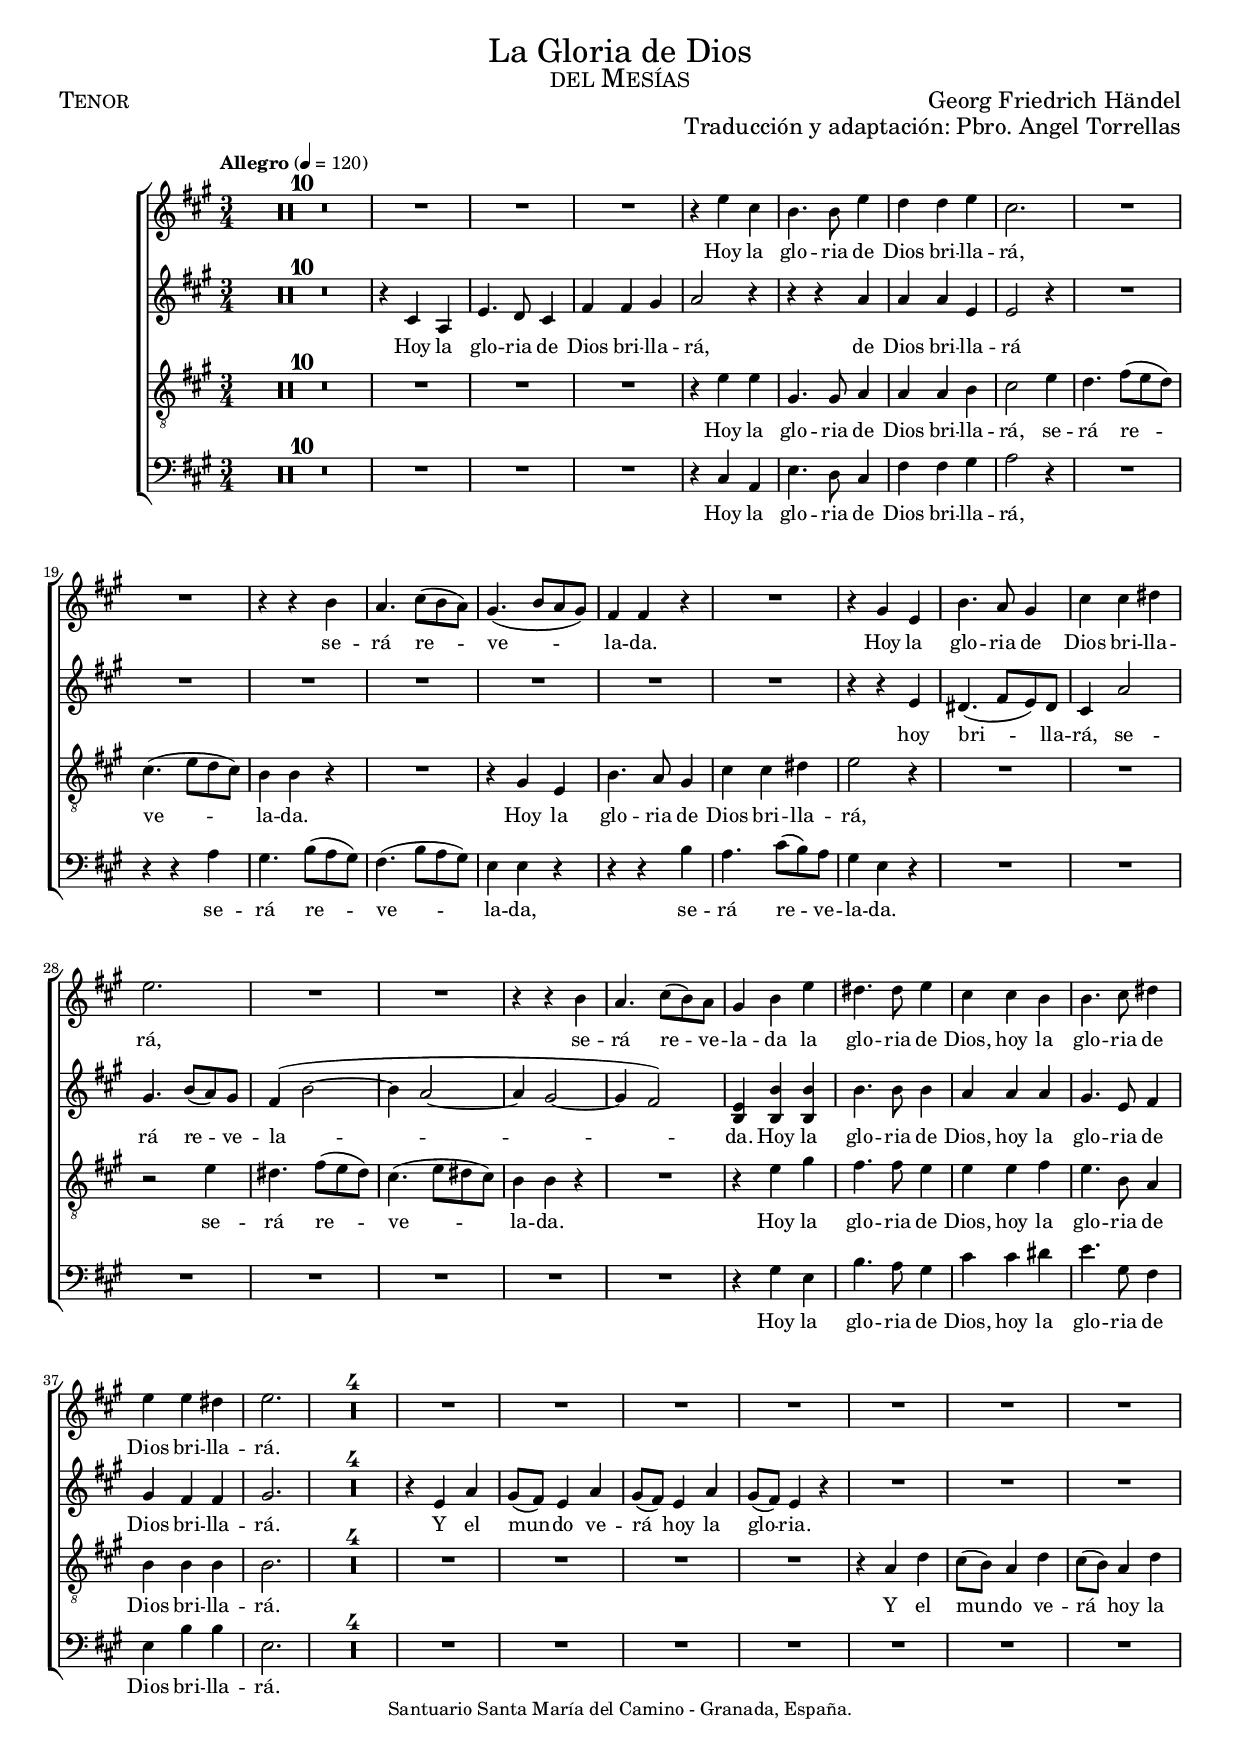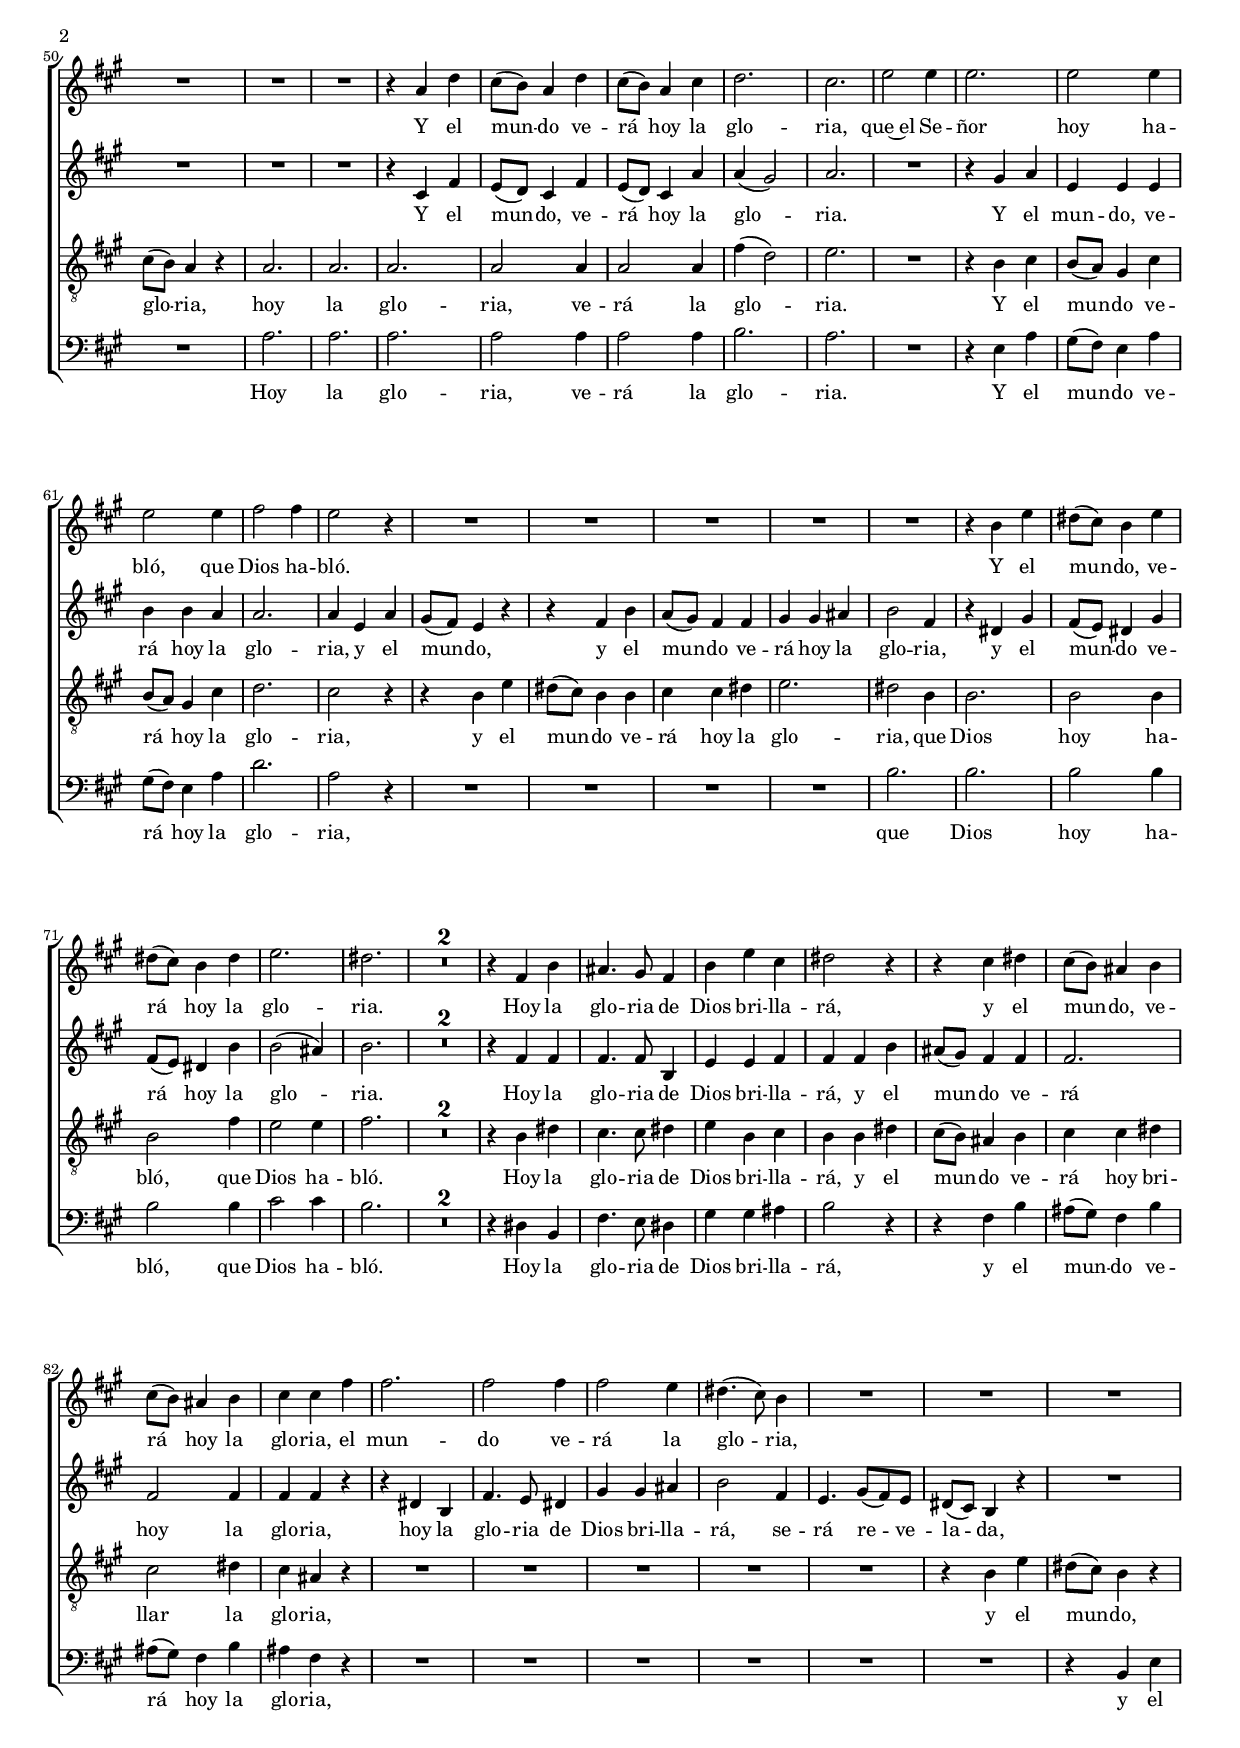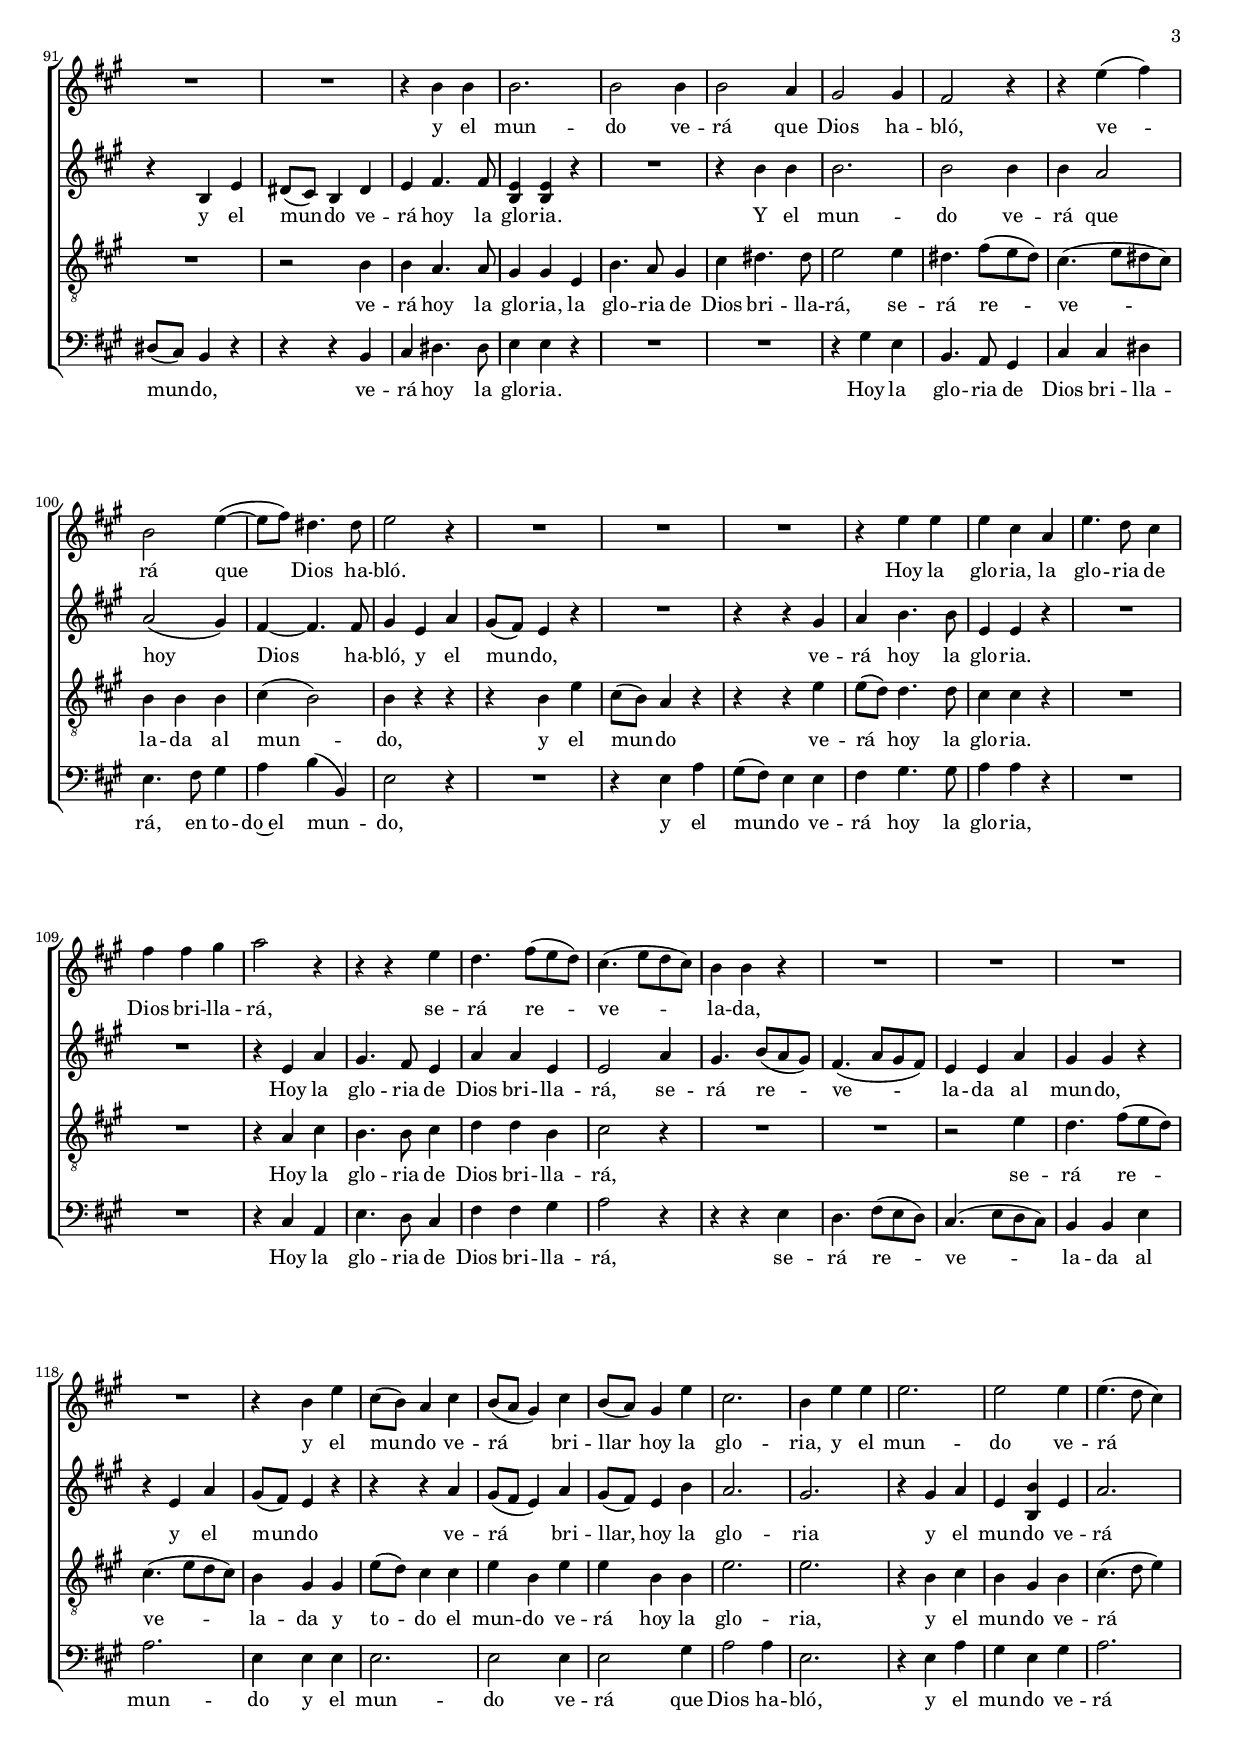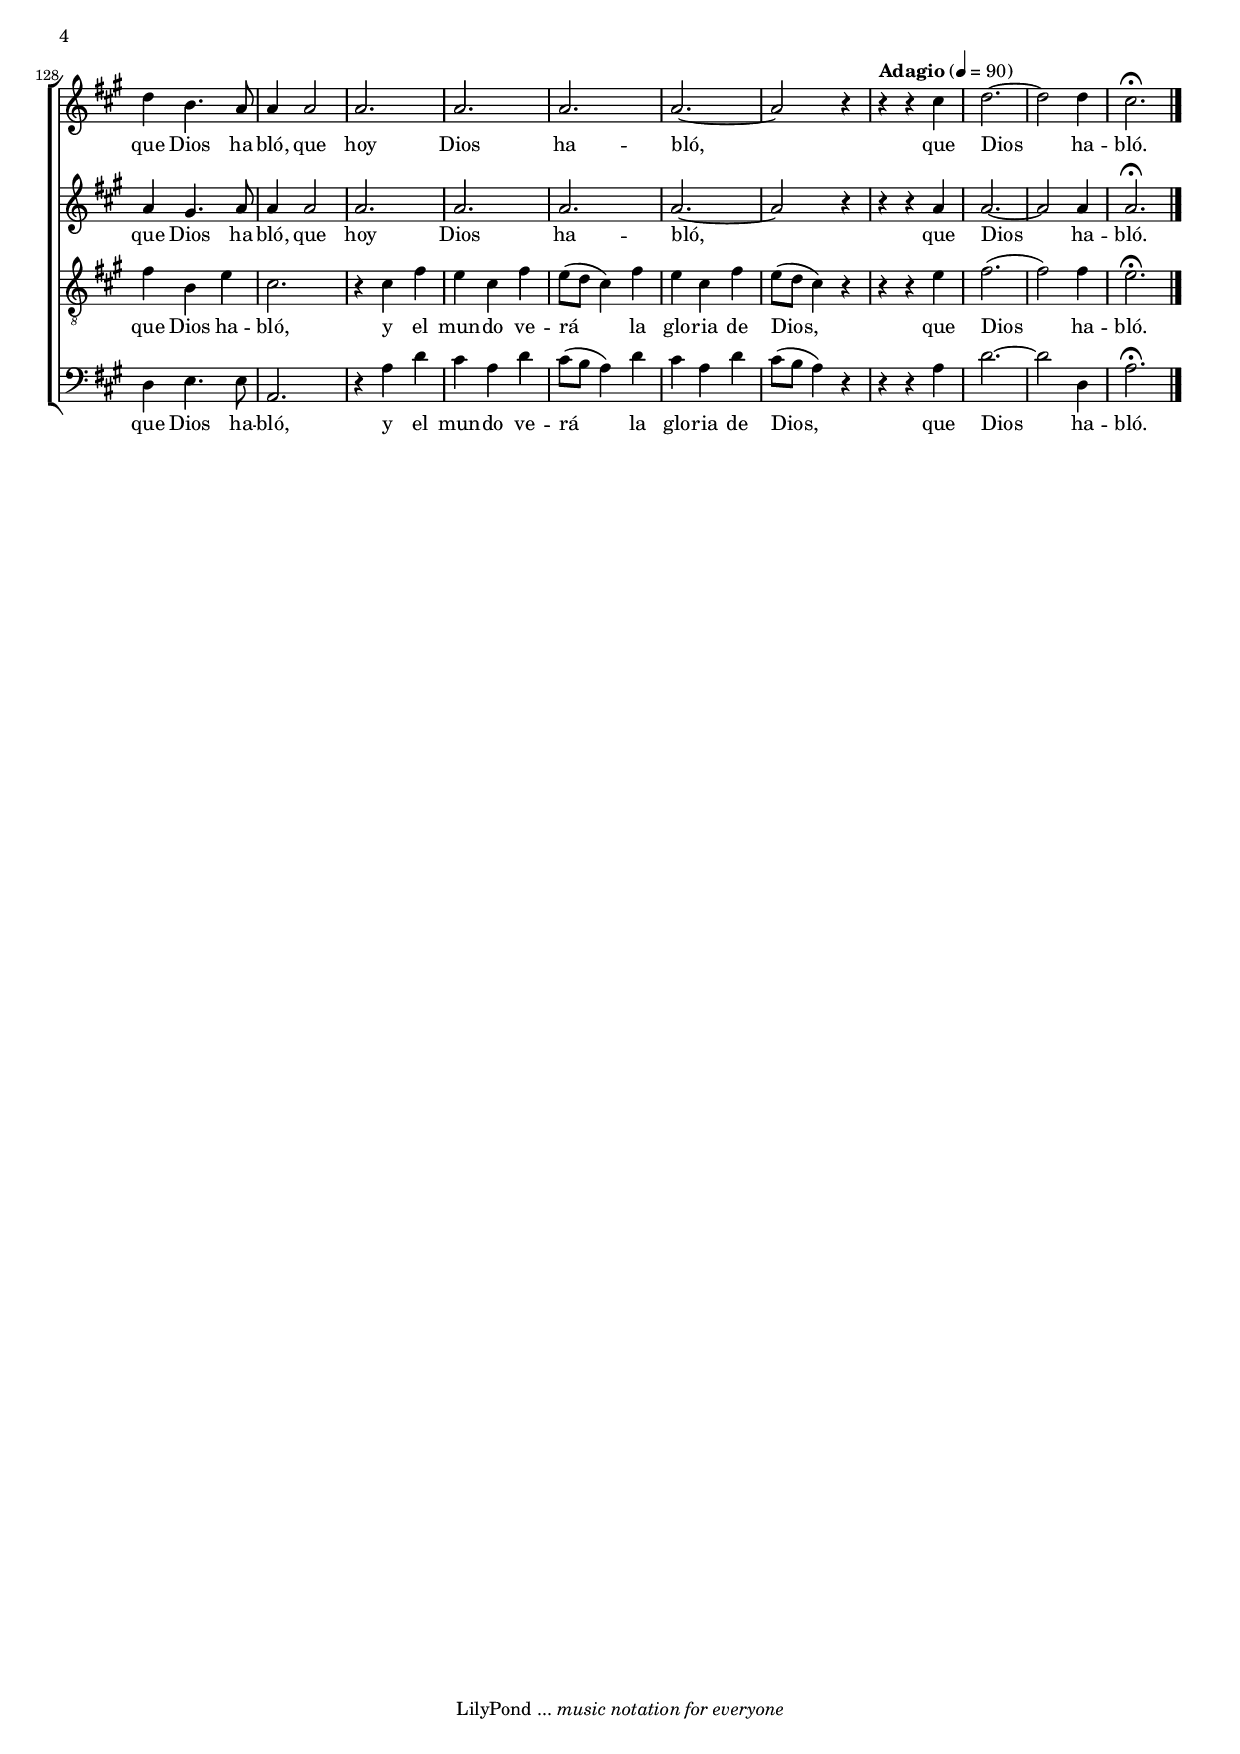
% ****************************************************************
%	Hoy la Gloria de Dios brillara - Coro
%	by serach.sam@
% ****************************************************************
\language "espanol"
\version "2.19.49"

soprano = \relative do'' {
  
  \compressFullBarRests
  \dynamicUp
  % La musica va aqui
  R2.*13			|
  r4 mi dos		|
  si4. si8 mi4		|
  re4 re mi		|
  dos2.			|
  R2.*2			|
  r4 r si		|
  la4. dos8( si la)	|
  sols4.( si8 la sols)	|
  fas4 fas r		|
  R2.			|
  r4 sols mi		|
  si'4. la8 sols4		|
  dos4 dos res		|
  mi2.			|
  R2.*2			|
  r4 r si		|
  la4. dos8( si) la	|
  sols4 si mi		|
  res4. res8 mi4		|
  dos4 dos si		|
  si4. dos8 res4		|
  mi4 mi res		|
  mi2.			|
  R2.*14			|
  r4 la,4 re		|
  dos8( si) la4 re	|
  dos8( si) la4 dos	|
  re2.			|
  dos2.			|
  mi2 mi4		|
  mi2.			|
  mi2 mi4		|
  mi2 mi4		|
  fas2 fas4		|
  mi2 r4			|
  R2.*5			|
  r4 si mi		|
  res8( dos) si4 mi	|
  res8( dos) si4 res	|
  mi2.			|
  res2.			|
  R2.*2			|
  r4 fas, si		|
  las4. sols8 fas4	|
  si4 mi dos		|
  res2 r4		|
  r4 dos res		|
  dos8( si) las4 si	|
  dos8( si) las4 si	|
  dos4 dos fas		|
  fas2.			|
  fas2 fas4		|
  fas2 mi4		|
  res4.( dos8) si4	|
  R2.*5			|
  r4 si si		|
  si2.			|
  si2 si4		|
  si2 la4		|
  sols2 sols4		|
  fas2 r4		|
  r4 mi'4( fas)		|
  si,2 mi4(~		|
  mi8 fas) res4. res8	|
  mi2 r4			|
  R2.*3			|
  r4 mi mi		|
  mi4 dos la		|
  mi'4. re8 dos4		|
  fas4 fas sols		|
  la2 r4			|
  r4 r mi		|
  re4. fas8( mi re)	|
  dos4.( mi8 re dos)	|
  si4 si r		|
  R2.*4			|
  r4 si mi		|
  dos8( si) la4 dos	|
  si8( la sols4) dos	|
  si8( la) sols4 mi'	|
  dos2.			|
  si4 mi mi		|
  mi2.			|
  mi2 mi4		|
  mi4.( re8 dos4)	|
  re4 si4. la8		|
  la4 la2		|
  la2.			|
  la2.			|
  la2.			|
  la2.~			|
  la2 r4			|
  r4 r dos		|
  re2.~			|
  re2 re4		|
  dos2. \fermata		|
}

letrasoprano = \lyricmode {
  % Lyrics follow here.
  Hoy la glo -- ria de Dios bri -- lla -- rá, se -- rá re -- ve -- la -- da.
  Hoy la glo -- ria de Dios bri -- lla -- rá, se -- rá re -- ve -- la -- da
  la glo -- ria de Dios, hoy la glo -- ria de Dios bri -- lla -- rá.
  Y el mun -- do ve -- rá hoy la glo -- ria, que~el Se -- ñor hoy ha -- bló, que Dios ha -- bló.
  Y el mun -- do, ve -- rá hoy la glo -- ria.
  Hoy la glo -- ria de Dios bri -- lla -- rá, y el mun -- do, ve -- rá hoy la glo -- ria,
  el mun -- do ve -- rá la glo -- ria, y el mun -- do ve -- rá que Dios ha -- bló,
  ve -- rá que Dios ha -- bló.
  Hoy la glo -- ria, la glo -- ria de Dios bri -- lla -- rá, se -- rá re -- ve -- la -- da,
  y el mun -- do ve -- rá bri -- llar hoy la glo -- ria,
  y el mun -- do ve -- rá que Dios ha -- bló,
  que hoy Dios ha -- bló, que Dios ha -- bló.
} 

alto = \relative do' {
  
  \compressFullBarRests
  \dynamicUp
  % La musica va aqui
  R2.*10			|
  r4 dos la		|
  mi'4. re8 dos4		|
  fas4 fas sols		|
  la2 r4			|
  r4 r la4		|
  la4 la mi		|
  mi2 r4			|
  R2.*7			|
  r4 r mi		|
  res4.( fas8 mi) res	|
  dos4 la'2		|
  sols4. si8( la) sols	|
  fas4( si2~		|
  si4 la2~		|
  la4 sols2~		|
  sols4 fas2)		|
  <si, mi>4 <si si'> <si si'> |
  si'4. si8 si4		|
  la4 la la		|
  sols4. mi8 fas4	|
  sols4 fas fas		|
  sols2.			|
  R2.*4			|
  r4 mi4 la		|
  sols8( fas) mi4 la	|
  sols8( fas) mi4 la	|
  sols8( fas) mi4 r	|
  R2.*6			|
  r4 dos4 fas		|
  mi8( re) dos4 fas	|
  mi8( re) dos4 la'	|
  la4( sols2)		|
  la2.			|
  R2.			|
  r4 sols la		|
  mi4 mi mi		|
  si'4 si la		|
  la2.			|
  la4 mi la		|
  sols8( fas) mi4 r	|
  r4 fas si		|
  la8( sols) fas4 fas	|
  sols4 sols las		|
  si2 fas4		|
  r4 res sols		|
  fas8( mi) res4 sols	|
  fas8( mi) res4 si'	|
  si2( las4)		|
  si2.			|
  R2.*2			|
  r4 fas fas		|
  fas4. fas8 si,4		|
  mi4 mi fas		|
  fas4 fas si		|
  las8( sols) fas4 fas	|
  fas2.			|
  fas2 fas4		|
  fas4 fas r		|
  r4 res si		|
  fas'4. mi8 res4	|
  sols4 sols las		|
  si2 fas4		|
  mi4. sols8( fas) mi	|
  res8( dos) si4 r	|
  R2.			|
  r4 si4 mi		|
  res8( dos) si4 res	|
  mi4 fas4. fas8		|
  <si, mi>4 <si mi> r	|
  R2.			|
  r4 si' si		|
  si2.			|
  si2 si4		|
  si4 la2		|
  la2( sols4)		|
  fas4~ fas4. fas8	|
  sols4 mi la		|
  sols8( fas) mi4 r	|
  R2.			|
  r4 r sols		|
  la4 si4. si8		|
  mi,4 mi r		|
  R2.*2			|
  r4 mi la		|
  sols4. fas8 mi4	|
  la4 la mi		|
  mi2 la4		|
  sols4. si8( la sols)	|
  fas4.( la8 sols fas)	|
  mi4 mi la		|
  sols4 sols r		|
  r4 mi la		|
  sols8( fas) mi4 r	|
  r4 r la		|
  sols8( fas mi4) la	|
  sols8( fas) mi4 si'	|
  la2.			|
  sols2.			|
  r4 sols la		|
  mi4 <si si'> mi	|
  la2.			|
  la4 sols4. la8		|
  la4 la2		|
  la2.			|
  la2.			|
  la2.			|
  la2.~			|
  la2 r4			|
  r4 r la		|
  la2.~			|
  la2 la4		|
  la2. \fermata		|
}

letraalto = \lyricmode {
  % Lyrics follow here.
  Hoy la glo -- ria de Dios bri -- lla -- rá, de Dios bri -- lla -- rá 
  hoy bri -- lla -- rá, se -- rá re -- ve -- la -- da.
  Hoy la glo -- ria de Dios, hoy la glo -- ria de Dios bri -- lla -- rá.
  Y el mun -- do ve -- rá hoy la glo -- ria.
  Y el mun -- do, ve -- rá hoy la glo -- ria.
  Y el mun -- do, ve -- rá hoy la glo -- ria,
  y el mun -- do, y el mun -- do ve -- rá hoy la glo -- ria,
  y el mun -- do ve -- rá hoy la glo -- ria.
  Hoy la glo -- ria de Dios bri -- lla -- rá, y el mun -- do ve -- rá hoy la glo -- ria,
  hoy la glo -- ria de Dios bri -- lla -- rá, se -- rá re -- ve -- la -- da,
  y el mun -- do ve -- rá hoy la glo -- ria.
  Y el mun -- do ve -- rá que hoy Dios ha -- bló, y el mun -- do,
  ve -- rá hoy la glo -- ria.
  Hoy la glo -- ria de Dios bri -- lla -- rá, se -- rá re -- ve -- la -- da al mun -- do,
  y el mun -- do ve -- rá bri -- llar, hoy la glo -- ria
  y el mun -- do ve -- rá que Dios ha -- bló,
  que hoy Dios ha -- bló, que Dios ha -- bló.
} 

tenor = \relative do' {
  \clef "treble_8"
  
  \compressFullBarRests
  \dynamicUp
  % Music follows here.
  R2.*13 		| % 13
  r4 mi4 mi4 		| % 14
  sols,4. sols8 la4 	| % 15
  la4 la4 si4 		| % 16
  dos2 mi4 		| % 17
  re4. fas8( mi8 re8) 	| % 18
  dos4.( mi8 re8 dos8) 	| % 19
  si4 si4 r4 		| % 20
  R2. 			| % 21
  r4 sols4 mi4 		| % 22
  si'4. la8 sols4 	| % 23
  dos4 dos4 res4 	| % 24
  mi2 r4 		| % 25
  R2.*2 			| % 27
  r2 mi4 		| % 28
  res4. fas8( mi8 res8) 	| % 29
  dos4.( mi8 res8 dos8) 	| % 30
  si4 si4 r4 		| % 31
  R2. 			| % 32
  r4 mi4 sols4 		| % 33
  fas4. fas8 mi4 	| % 34
  mi4 mi4 fas4 		| % 35
  mi4. si8 la4 		| % 36
  si4 si4 si4 		| % 37
  si2. 			| % 38
  R2.*8 			| % 46
  r4 la4 re4 		| % 47
  dos8( si8) la4 re4 	| % 48
  dos8( si8) la4 re4 	| % 49
  dos8( si8) la4 r4 	| % 50
  la2. 			| % 51
  la2. 			| % 52
  la2. 			| % 53
  la2 la4 		| % 54
  la2 la4 		| % 55
  fas'4( re2) 		| % 56
  mi2. 			| % 57
  R2. 			| % 58
  r4 si4 dos4 		| % 59
  si8( la8) sols4 dos4 	| % 60
  si8( la8) sols4 dos4 	| % 61
  re2. 			| % 62
  dos2 r4 		| % 63
  r4 si4 mi4 		| % 64
  res8( dos8) si4 si4 	| % 65
  dos4 dos4 res4 	| % 66
  mi2. 			| % 67
  res2 si4 		| % 68
  si2. 			| % 69
  si2 si4 		| % 70
  si2 fas'4 		| % 71
  mi2 mi4 		| % 72
  fas2. 			| % 73
  R2.*2 			| % 75
  r4 si,4 res4 		| % 76
  dos4. dos8 res4 	| % 77
  mi4 si4 dos4 		| % 78
  si4 si4 res4 		| % 79
  dos8( si8) las4 si4 	| % 80
  dos4 dos4 res4 	| % 81
  dos2 res4 		| % 82
  dos4 las4 r4 		| % 83
  R2.*5 			| % 88
  r4 si4 mi4 		| % 89
  res8( dos8) si4 r4 	| % 90
  R2. 			| % 91
  r2 si4 		| % 92
  si4 la4. la8 		| % 93
  sols4 sols4 mi4 	| % 94
  si'4. la8 sols4 	| % 95
  dos4 res4. res8 	| % 96
  mi2 mi4 		| % 97
  res4. fas8( mi8 res8) 	| % 98
  dos4.( mi8 res8 dos8) 	| % 99
  si4 si si		| % 100
  dos4( si2) 		| % 101
  si4 r4 r 		| % 102
  r4 si4 mi4 		| % 103
  dos8( si8) la4 r4 	| % 104
  r4 r mi' 		| % 105
  mi8( re8) re4. re8 	| % 106
  dos4 dos4 r4 		| % 107
  R2.*2 			| % 109
  r4 la4 dos4 		| % 110
  si4. si8 dos4 		| % 111
  re4 re4 si4 		| % 112
  dos2 r4 		| % 113
  R2.*2 			| % 115
  r2 mi4 		| % 116
  re4. fas8( mi8 re8) 	| % 117
  dos4.( mi8 re8 dos8) 	| % 118
  si4 sols4 sols4 	| % 119
  mi'8( re8) dos4 dos4 	| % 120
  mi4 si4 mi4 		| % 121
  mi4 si4 si4 		| % 122
  mi2. 			| % 123
  mi2. 			| % 124
  r4 si4 dos4 		| % 125
  si4 sols4 si4 		| % 126
  dos4.( re8 mi4) 	| % 127
  fas4 si,4 mi4 		| % 128
  dos2. 			| % 129
  r4 dos4 fas4 		| % 130
  mi4 dos4 fas4 		| % 131
  mi8( re8 dos4) fas4 	| % 132
  mi4 dos4 fas4 		| % 133
  mi8( re8 dos4) r4 	| % 134
  r4 r mi 		| % 135
  fas2.( 		| % 136
  fas2) fas4 		| % 137
  mi2.\fermata 		| % 138
}

letratenor = \lyricmode {
  % Lyrics follow here.
  Hoy la glo -- ria de Dios bri -- lla -- rá, se -- rá re -- ve -- la -- da.
  Hoy la glo -- ria de Dios bri -- lla -- rá, se -- rá re -- ve -- la -- da.
  Hoy la glo -- ria de Dios, hoy la glo -- ria de Dios  bri -- lla -- rá.	
  Y el mun -- do ve -- rá hoy la glo -- ria, hoy la glo -- ria, ve -- rá la glo -- ria.
  Y el mun -- do ve -- rá hoy la glo -- ria, y el mun -- do ve -- rá hoy la glo -- ria,
  que Dios hoy ha -- bló, que Dios ha -- bló.
  Hoy la glo -- ria de Dios bri -- lla -- rá, y el mun -- do ve -- rá hoy bri -- llar la glo -- ria,
  y el mun -- do, ve -- rá hoy la glo -- ria, la glo -- ria de Dios bri -- lla -- rá,
  se -- rá re -- ve -- la -- da al mun -- do, y el mun -- do ve -- rá hoy la glo -- ria.
  Hoy la glo -- ria de Dios bri -- lla -- rá, se -- rá re -- ve -- la -- da 
  y to -- do el mun -- do ve -- rá hoy la glo -- ria,
  y el mun -- do ve -- rá que Dios ha -- bló,
  y el mun -- do ve -- rá la glo -- ria de Dios, que Dios ha -- bló.
}
 

bajo = \relative do {
  \clef bass
  
  \compressFullBarRests
  \dynamicUp
  % Music follows here.
  R2.*13 		| % 13
  r4 dos la		|
  mi'4. re8 dos4		|
  fas4 fas sols		|
  la2 r4			|
  R2.			|
  r4 r la		|
  sols4. si8( la sols)	|
  fas4.( si8 la sols)	|
  mi4 mi r		|
  r4 r si'		|
  la4. dos8( si) la	|
  sols4 mi r		|
  R2.*7			|
  r4 sols mi		|
  si'4. la8 sols4	|
  dos4 dos res		|
  mi4. sols,8 fas4	|
  mi4 si' si		|
  mi,2.			|
  R2.*12			|
  la2.			|
  la2.			|
  la2.			|
  la2 la4		|
  la2 la4		|
  si2.			|
  la2.			|
  R2.			|
  r4 mi la		|
  sols8( fas) mi4 la	|
  sols8( fas) mi4 la	|
  re2.			|
  la2 r4			|
  R2.*4			|
  si2.			|
  si2.			|
  si2 si4		|
  si2 si4		|
  dos2 dos4		|
  si2.			|
  R2.*2			|
  r4 res, si		|
  fas'4. mi8 res4	|
  sols4 sols las		|
  si2 r4			|
  r4 fas si		|
  las8( sols) fas4 si	|
  las8( sols) fas4 si	|
  las4 fas r		|
  R2.*6			|
  r4 si, mi		|
  res8( dos) si4 r	|
  r4 r si		|
  dos4 res4. res8	|
  mi4 mi r		|
  R2.*2			|
  r4 sols mi		|
  si4. la8 sols4		|
  dos4 dos res		|
  mi4. fas8 sols4	|
  la4 si( si,)		|
  mi2 r4			|
  R2.			|
  r4 mi la		|
  sols8( fas) mi4 mi	|
  fas4 sols4. sols8	|
  la4 la r		|
  R2.*2			|
  r4 dos, la		|
  mi'4. re8 dos4		|
  fas4 fas sols		|
  la2 r4			|
  r4 r mi		|
  re4. fas8( mi re)	|
  dos4.( mi8 re dos)	|
  si4 si mi		|
  la2.			|
  mi4 mi mi		|
  mi2.			|
  mi2 mi4		|
  mi2 sols4		|
  la2 la4		|
  mi2.			|
  r4 mi la		|
  sols4 mi sols		|
  la2.			|
  re,4 mi4. mi8		|
  la,2.			|
  r4 la' re		|
  dos4 la re		|
  dos8( si la4) re	|
  dos4 la re		|
  dos8( si la4)	r	|
  r4 r la		|
  re2.~			|
  re2 re,4		|
  la'2. \fermata		|
}

letrabajo = \lyricmode {
  % Lyrics follow here.
  Hoy la glo -- ria de Dios bri -- lla -- rá, se -- rá re -- ve -- la -- da, se -- rá re -- ve -- la -- da.
  Hoy la glo -- ria de Dios, hoy la glo -- ria de Dios  bri -- lla -- rá.	
  Hoy la glo -- ria, ve -- rá la glo -- ria.
  Y el mun -- do ve -- rá hoy la glo -- ria, que Dios hoy ha -- bló, que Dios ha -- bló.
  Hoy la glo -- ria de Dios bri -- lla -- rá, y el mun -- do ve -- rá hoy la glo -- ria,
  y el mun -- do, ve -- rá hoy la glo -- ria.
  Hoy la glo -- ria de Dios bri -- lla -- rá, en to -- do~el mun -- do,
  y el mun -- do ve -- rá hoy la glo -- ria,
  Hoy la glo -- ria de Dios bri -- lla -- rá, se -- rá re -- ve -- la -- da al mun -- do
  y el mun -- do ve -- rá que Dios ha -- bló,
  y el mun -- do ve -- rá que Dios ha -- bló,
  y el mun -- do ve -- rá la glo -- ria de Dios, que Dios ha -- bló.
}
 


#(set-global-staff-size 16)

\markup { \fill-line { \center-column { \fontsize #5 "La Gloria de Dios" \fontsize #3 \caps "del Mesías" } } }
\markup { \fill-line { \fontsize #2 \smallCaps "Tenor" \fontsize #2 "Georg Friedrich Händel"  } }
\markup { \fill-line { " " \right-column { \fontsize #2 "Traducción y adaptación: Pbro. Angel Torrellas"  } } }

\header {
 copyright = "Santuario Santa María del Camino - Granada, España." 
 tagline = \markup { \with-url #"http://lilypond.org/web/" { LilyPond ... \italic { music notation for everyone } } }
 breakbefore = ##t
}

% parametros globales
global = {
  \key la \major
  \time 3/4
  \tempo "Allegro" 4=120
  s2.*134
  \tempo "Adagio" 4=90
  s2.*4
  \bar "|."
}

\score {
  \new ChoirStaff <<
    \new Staff <<
      \set Staff.midiInstrument = "choir aahs"
      \new Voice = "soprano" << \global \soprano >>
      \new Lyrics \lyricsto "soprano" \letrasoprano
    >>
    \new Staff <<
      \set Staff.midiInstrument = "choir aahs"
      \new Voice = "alto" << \global \alto >>
      \new Lyrics \lyricsto "alto" \letraalto
    >>
    \new Staff <<
      \set Staff.midiInstrument = "choir aahs"
      \new Voice = "tenor" << \global \tenor >>
      \new Lyrics \lyricsto "tenor" \letratenor
    >>
    \new Staff <<
      \set Staff.midiInstrument = "choir aahs"
      \new Voice = "bajo" << \global \bajo >>
      \new Lyrics \lyricsto "bajo" \letrabajo
    >>
  >>  % fin del ChoirStaff
  \midi {}
  \layout {}
}

\paper {
  #( set-default-paper-size "letter" )
}
